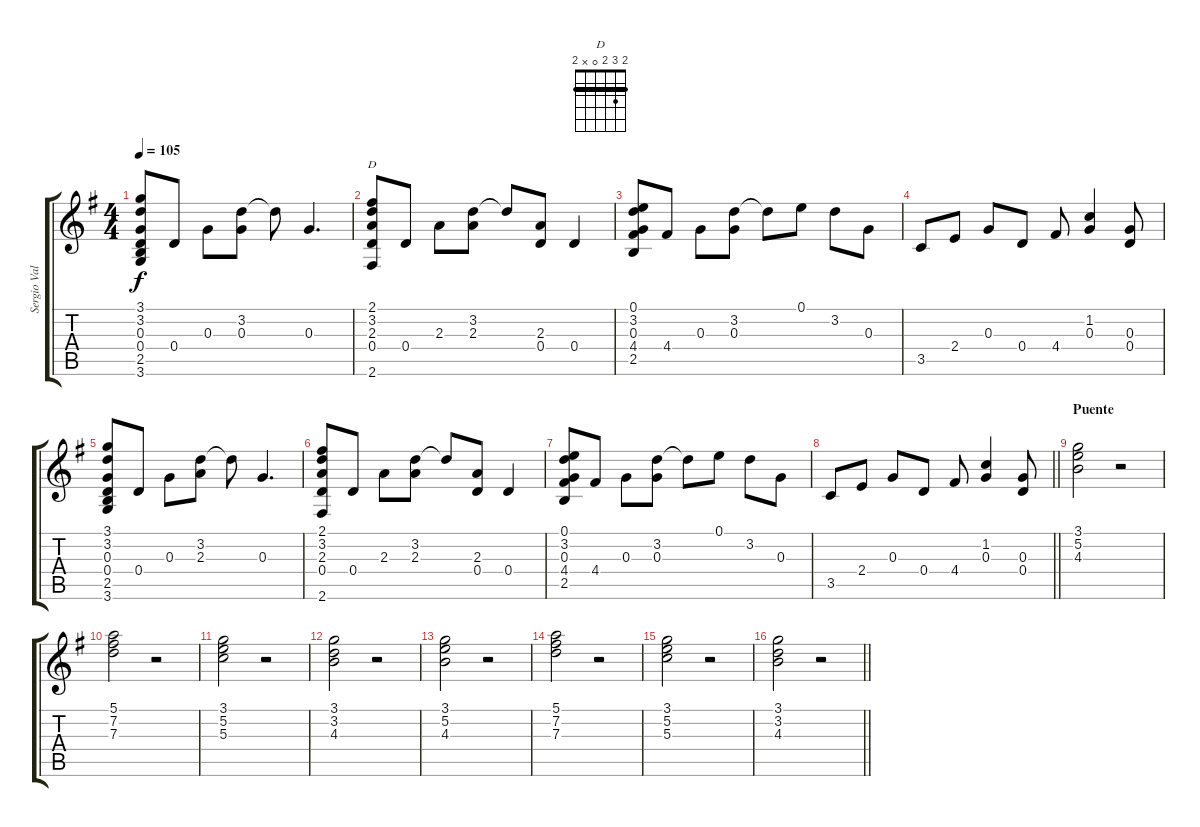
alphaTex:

\track ("Sergio Vallín - Guitarra" "Sergio Val") {instrument acousticguitarnylon}
\staff {score tabs}
\tuning (E4 B3 G3 D3 A2 E2) {hide}
\chord ("D" 2 3 2 0 x 2) {barre 2}
\ts (4 4)
\tempo 105
\clef g2
\ks g
(3.1 3.2 0.3 0.4 2.5 3.6).8{dy f} 0.4.8 0.3.8 (3.2 0.3).8 3.2{t}.8 0.3.4{d} |
(2.1 3.2 2.3 0.4 2.6).8{ch "D"} 0.4.8 2.3.8 (3.2 2.3).8 3.2{t}.8 (2.3 0.4).8 0.4.4 |
(0.1 3.2 0.3 4.4 2.5).8 4.4.8 0.3.8 (3.2 0.3).8 3.2{t}.8 0.1.8 3.2.8 0.3.8 |
3.5.8 2.4.8 0.3.8 0.4.8 4.4.8 (1.2 0.3).4 (0.3 0.4).8 |
(3.1 3.2 0.3 0.4 2.5 3.6).8 0.4.8 0.3.8 (3.2 2.3).8 3.2{t}.8 0.3.4{d} |
(2.1 3.2 2.3 0.4 2.6).8 0.4.8 2.3.8 (3.2 2.3).8 3.2{t}.8 (2.3 0.4).8 0.4.4 |
(0.1 3.2 0.3 4.4 2.5).8 4.4.8 0.3.8 (3.2 0.3).8 3.2{t}.8 0.1.8 3.2.8 0.3.8 |
\barLineRight lightlight
3.5.8 2.4.8 0.3.8 0.4.8 4.4.8 (1.2 0.3).4 (0.3 0.4).8 |
\section ("" "Puente")
(3.1 5.2 4.3).2 r.2 |
(5.1 7.2 7.3).2 r.2 |
(3.1 5.2 5.3).2 r.2 |
(3.1 3.2 4.3).2 r.2 |
(3.1 5.2 4.3).2 r.2 |
(5.1 7.2 7.3).2 r.2 |
(3.1 5.2 5.3).2 r.2 |
\barLineRight lightlight
(3.1 3.2 4.3).2 r.2
